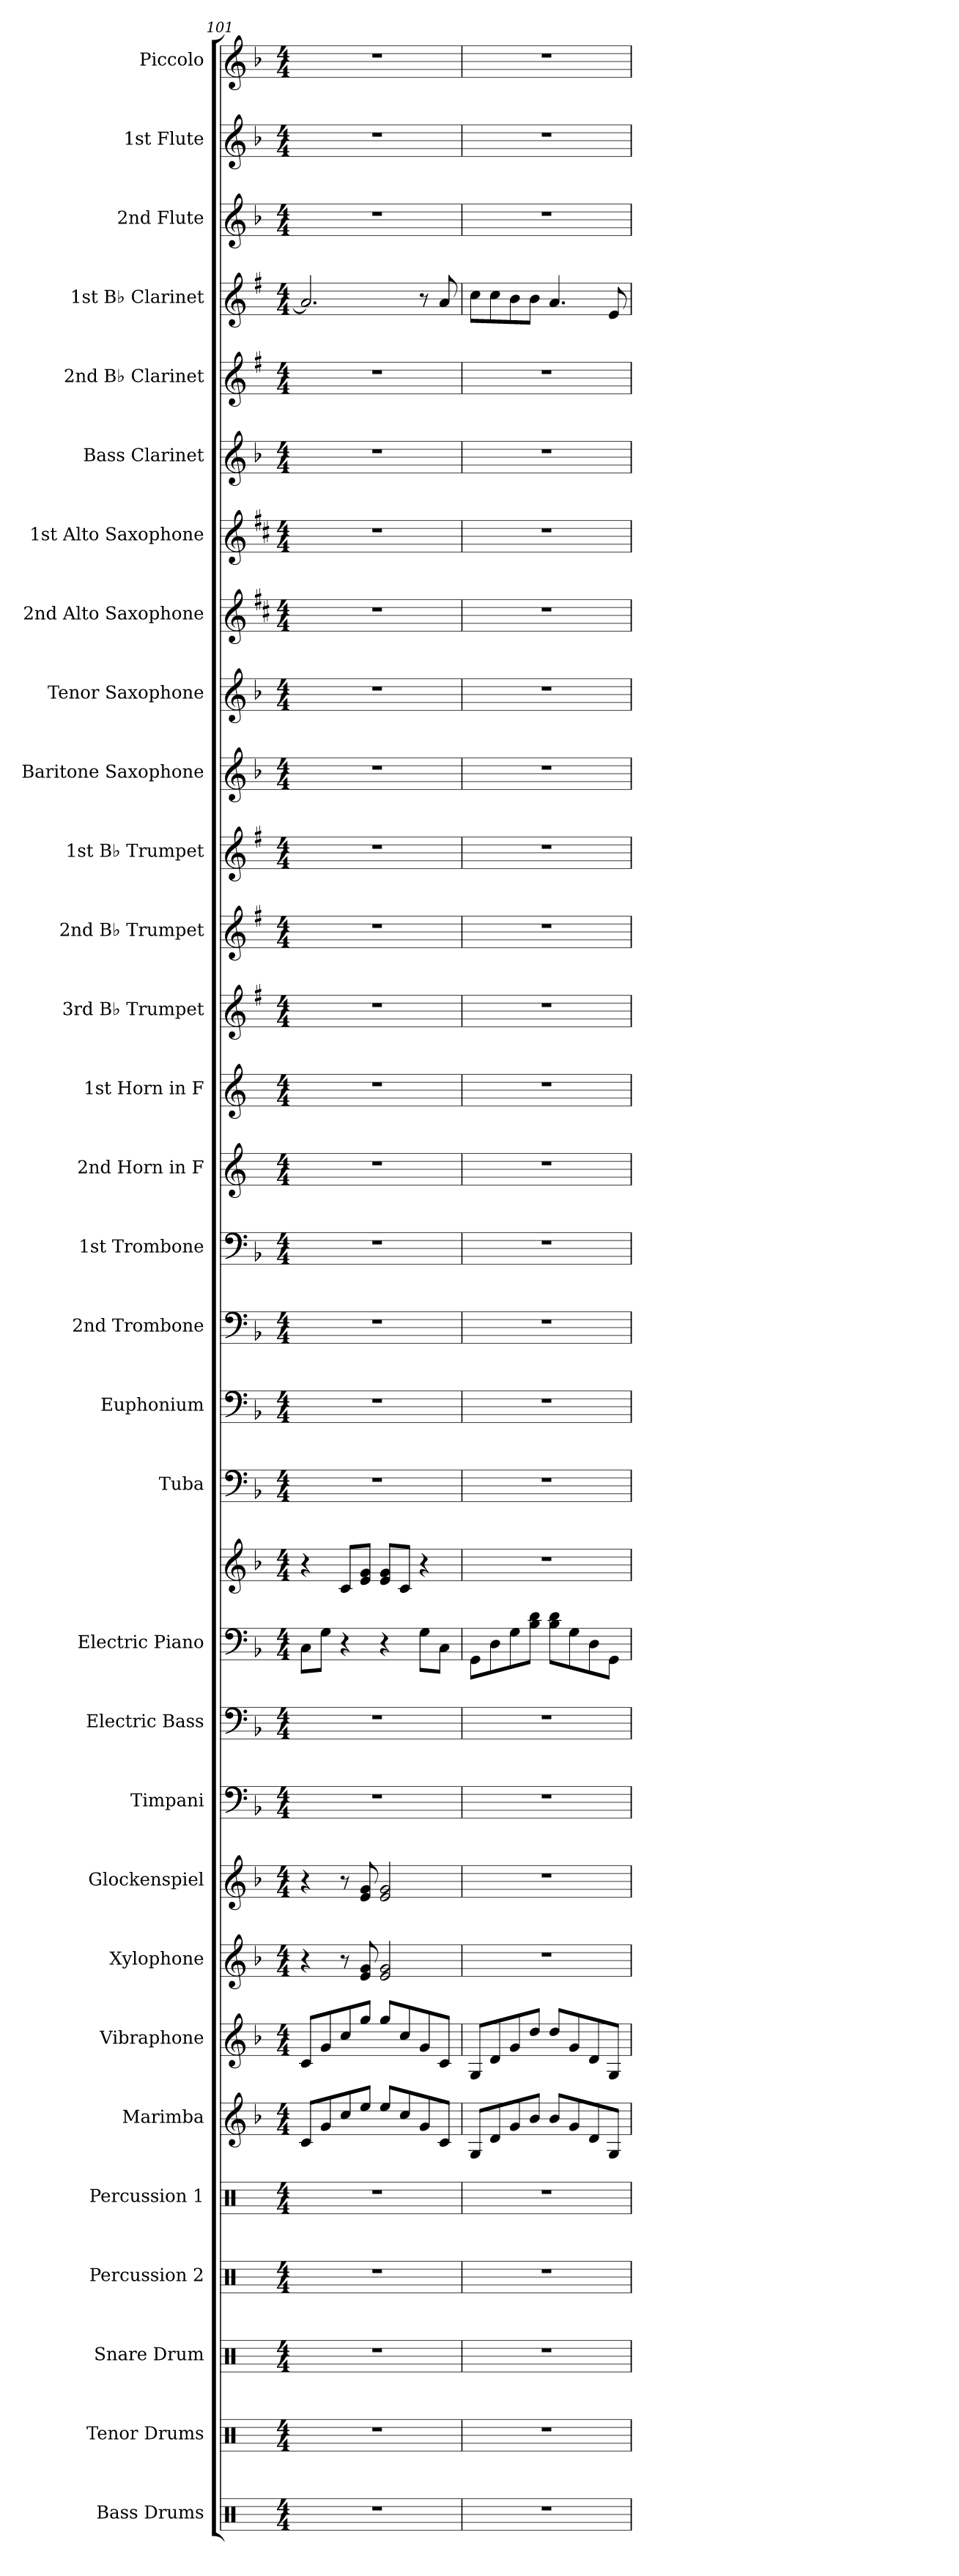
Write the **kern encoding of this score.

**kern	**kern	**kern	**kern	**kern	**kern	**kern	**kern	**kern	**kern	**kern	**kern	**kern	**kern	**kern	**kern	**kern	**kern	**kern	**kern	**kern	**kern	**kern	**kern	**kern	**kern	**kern	**kern	**kern	**kern	**kern	**kern
*part31	*part30	*part29	*part28	*part27	*part26	*part25	*part24	*part23	*part22	*part21	*part20	*part20	*part19	*part18	*part17	*part16	*part15	*part14	*part13	*part12	*part11	*part10	*part9	*part8	*part7	*part6	*part5	*part4	*part3	*part2	*part1
*staff32	*staff31	*staff30	*staff29	*staff28	*staff27	*staff26	*staff25	*staff24	*staff23	*staff22	*staff21	*staff20	*staff19	*staff18	*staff17	*staff16	*staff15	*staff14	*staff13	*staff12	*staff11	*staff10	*staff9	*staff8	*staff7	*staff6	*staff5	*staff4	*staff3	*staff2	*staff1
*I"Bass Drums	*I"Tenor Drums	*I"Snare Drum	*I"Percussion 2	*I"Percussion 1	*I"Marimba	*I"Vibraphone	*I"Xylophone	*I"Glockenspiel	*I"Timpani	*I"Electric Bass	*I"Electric Piano	*	*I"Tuba	*I"Euphonium	*I"2nd Trombone	*I"1st Trombone	*I"2nd Horn in F	*I"1st Horn in F	*I"3rd B♭ Trumpet	*I"2nd B♭ Trumpet	*I"1st B♭ Trumpet	*I"Baritone Saxophone	*I"Tenor Saxophone	*I"2nd Alto Saxophone	*I"1st Alto Saxophone	*I"Bass Clarinet	*I"2nd B♭ Clarinet	*I"1st B♭ Clarinet	*I"2nd Flute	*I"1st Flute	*I"Piccolo
*I'B.D.	*I'T.D.	*I'S.D.	*I'Perc.	*I'Perc.	*I'Mrm.	*I'Vib.	*I'Xyl.	*I'Glock.	*I'Timp.	*I'El. B.	*I'El. Pno.	*	*I'Tba.	*I'Euph.	*I'Tbn.	*I'Tbn.	*	*	*I'B♭ Tpt.	*I'B♭ Tpt.	*I'B♭ Tpt.	*I'Bar. Sax.	*I'T. Sax.	*I'A. Sax.	*I'A. Sax.	*I'B. Cl.	*I'B♭ Cl.	*I'B♭ Cl.	*I'Fl.	*I'Fl.	*I'Picc.
*clefX	*clefX	*clefX	*clefX	*clefX	*clefG2	*clefG2	*clefG2	*clefG2	*clefF4	*clefF4	*clefF4	*clefG2	*clefF4	*clefF4	*clefF4	*clefF4	*clefG2	*clefG2	*clefG2	*clefG2	*clefG2	*clefG2	*clefG2	*clefG2	*clefG2	*clefG2	*clefG2	*clefG2	*clefG2	*clefG2	*clefG2
*	*	*	*	*	*	*	*ITrd-7c-12	*ITrd-14c-24	*	*ITrd7c12	*	*	*	*	*	*	*ITrd4c7	*ITrd4c7	*ITrd1c2	*ITrd1c2	*ITrd1c2	*ITrd12c21	*ITrd8c14	*ITrd5c9	*ITrd5c9	*ITrd8c14	*ITrd1c2	*ITrd1c2	*	*	*ITrd-7c-12
*k[]	*k[]	*k[]	*k[]	*k[]	*k[b-]	*k[b-]	*k[b-]	*k[b-]	*k[b-]	*k[b-]	*k[b-]	*k[b-]	*k[b-]	*k[b-]	*k[b-]	*k[b-]	*k[b-]	*k[b-]	*k[b-]	*k[b-]	*k[b-]	*k[b-]	*k[b-]	*k[b-]	*k[b-]	*k[b-]	*k[b-]	*k[b-]	*k[b-]	*k[b-]	*k[b-]
*M4/4	*M4/4	*M4/4	*M4/4	*M4/4	*M4/4	*M4/4	*M4/4	*M4/4	*M4/4	*M4/4	*M4/4	*M4/4	*M4/4	*M4/4	*M4/4	*M4/4	*M4/4	*M4/4	*M4/4	*M4/4	*M4/4	*M4/4	*M4/4	*M4/4	*M4/4	*M4/4	*M4/4	*M4/4	*M4/4	*M4/4	*M4/4
=101	=101	=101	=101	=101	=101	=101	=101	=101	=101	=101	=101	=101	=101	=101	=101	=101	=101	=101	=101	=101	=101	=101	=101	=101	=101	=101	=101	=101	=101	=101	=101
1r	1r	1r	1r	1r	8c/L	8c/L	4r	4r	1r	1r	8C\L	4r	1r	1r	1r	1r	1r	1r	1r	1r	1r	1r	1r	1r	1r	1r	1r	2.g/]	1r	1r	1r
.	.	.	.	.	8g/	8g/	.	.	.	.	8G\J	.	.	.	.	.	.	.	.	.	.	.	.	.	.	.	.	.	.	.	.
.	.	.	.	.	8cc/	8cc/	8r	8r	.	.	4r	8c/L	.	.	.	.	.	.	.	.	.	.	.	.	.	.	.	.	.	.	.
.	.	.	.	.	8ee/J	8gg/J	8ee/ 8gg/	8eee/ 8ggg/	.	.	.	8e/ 8g/J	.	.	.	.	.	.	.	.	.	.	.	.	.	.	.	.	.	.	.
.	.	.	.	.	8ee/L	8gg/L	2ee/ 2gg/	2eee/ 2ggg/	.	.	4r	8e/ 8g/L	.	.	.	.	.	.	.	.	.	.	.	.	.	.	.	.	.	.	.
.	.	.	.	.	8cc/	8cc/	.	.	.	.	.	8c/J	.	.	.	.	.	.	.	.	.	.	.	.	.	.	.	.	.	.	.
.	.	.	.	.	8g/	8g/	.	.	.	.	8G\L	4r	.	.	.	.	.	.	.	.	.	.	.	.	.	.	.	8r	.	.	.
.	.	.	.	.	8c/J	8c/J	.	.	.	.	8C\J	.	.	.	.	.	.	.	.	.	.	.	.	.	.	.	.	8g/	.	.	.
=102	=102	=102	=102	=102	=102	=102	=102	=102	=102	=102	=102	=102	=102	=102	=102	=102	=102	=102	=102	=102	=102	=102	=102	=102	=102	=102	=102	=102	=102	=102	=102
1r	1r	1r	1r	1r	8G/L	8G/L	1r	1r	1r	1r	8GG\L	1r	1r	1r	1r	1r	1r	1r	1r	1r	1r	1r	1r	1r	1r	1r	1r	8b-\L	1r	1r	1r
.	.	.	.	.	8d/	8d/	.	.	.	.	8D\	.	.	.	.	.	.	.	.	.	.	.	.	.	.	.	.	8b-\	.	.	.
.	.	.	.	.	8g/	8g/	.	.	.	.	8G\	.	.	.	.	.	.	.	.	.	.	.	.	.	.	.	.	8a\	.	.	.
.	.	.	.	.	8b-/J	8dd/J	.	.	.	.	8B-\ 8d\J	.	.	.	.	.	.	.	.	.	.	.	.	.	.	.	.	8a\J	.	.	.
.	.	.	.	.	8b-/L	8dd/L	.	.	.	.	8B-\ 8d\L	.	.	.	.	.	.	.	.	.	.	.	.	.	.	.	.	4.g/	.	.	.
.	.	.	.	.	8g/	8g/	.	.	.	.	8G\	.	.	.	.	.	.	.	.	.	.	.	.	.	.	.	.	.	.	.	.
.	.	.	.	.	8d/	8d/	.	.	.	.	8D\	.	.	.	.	.	.	.	.	.	.	.	.	.	.	.	.	.	.	.	.
.	.	.	.	.	8G/J	8G/J	.	.	.	.	8GG\J	.	.	.	.	.	.	.	.	.	.	.	.	.	.	.	.	8d/	.	.	.
=	=	=	=	=	=	=	=	=	=	=	=	=	=	=	=	=	=	=	=	=	=	=	=	=	=	=	=	=	=	=	=
*-	*-	*-	*-	*-	*-	*-	*-	*-	*-	*-	*-	*-	*-	*-	*-	*-	*-	*-	*-	*-	*-	*-	*-	*-	*-	*-	*-	*-	*-	*-	*-
